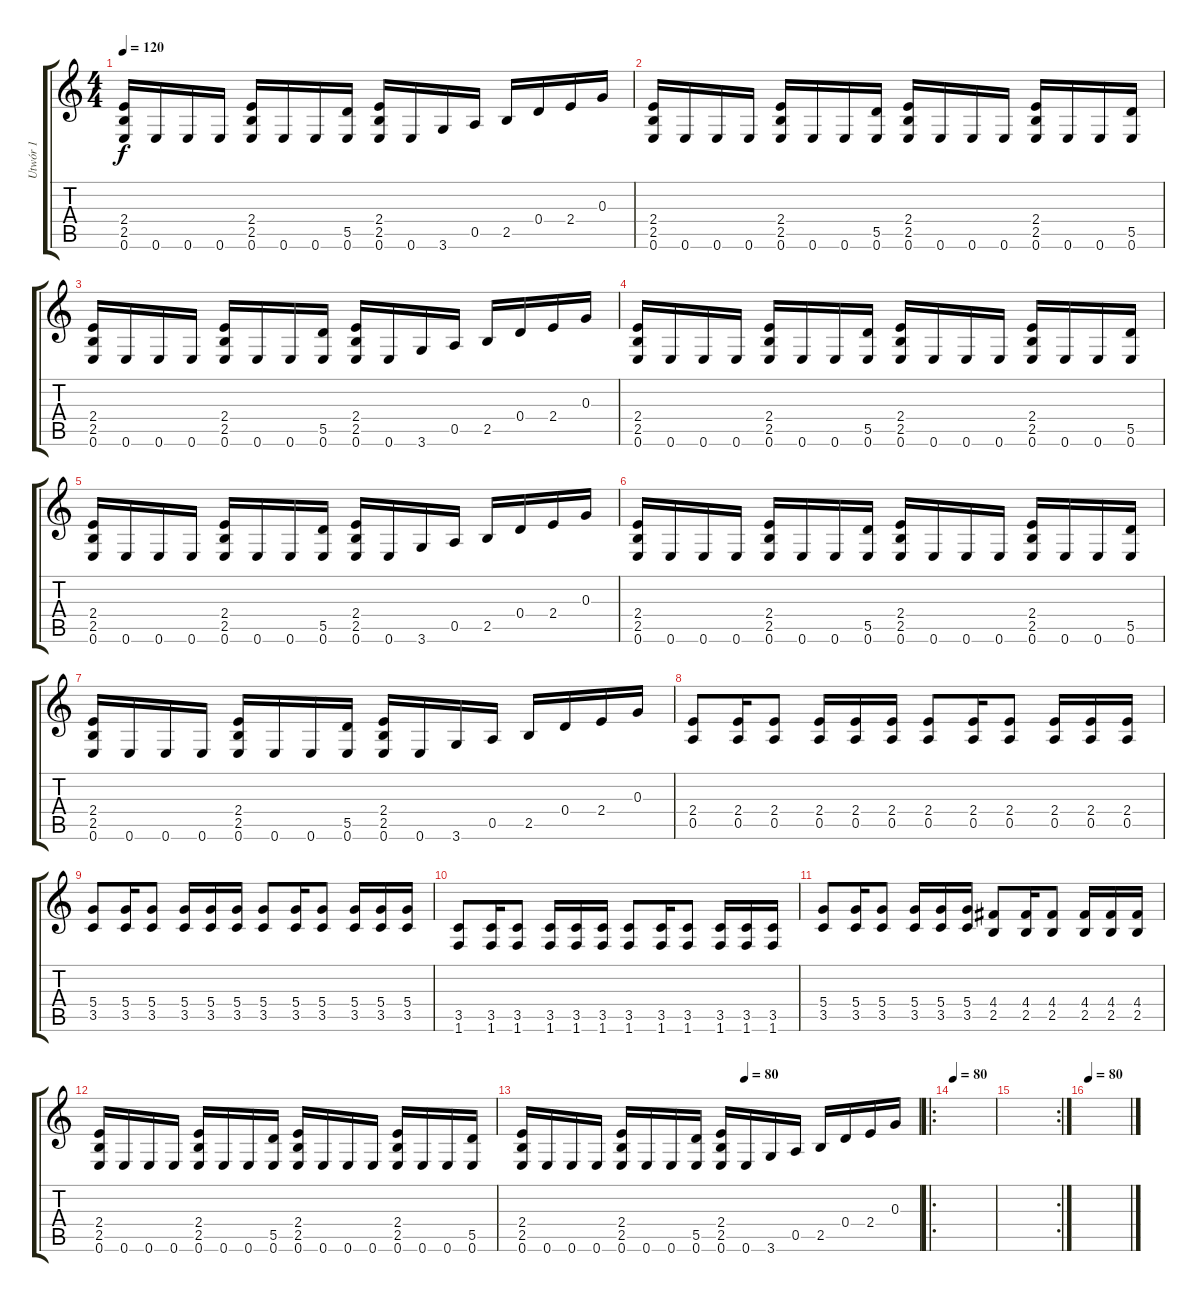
\track ("Utwór 1" "Utwór 1") {instrument distortionguitar}
\staff {score tabs}
\tuning (E4 B3 G3 D3 A2 E2) {hide}
\ts (4 4)
\tempo 120
\clef g2
\ks c
(2.4 2.5 0.6).16{dy f} 0.6.16 0.6.16 0.6.16 (2.4 2.5 0.6).16 0.6.16 0.6.16 (5.5 0.6).16 (2.4 2.5 0.6).16 0.6.16 3.6.16 0.5.16 2.5.16 0.4.16 2.4.16 0.3.16 |
(2.4 2.5 0.6).16 0.6.16 0.6.16 0.6.16 (2.4 2.5 0.6).16 0.6.16 0.6.16 (5.5 0.6).16 (2.4 2.5 0.6).16 0.6.16 0.6.16 0.6.16 (2.4 2.5 0.6).16 0.6.16 0.6.16 (5.5 0.6).16 |
(2.4 2.5 0.6).16 0.6.16 0.6.16 0.6.16 (2.4 2.5 0.6).16 0.6.16 0.6.16 (5.5 0.6).16 (2.4 2.5 0.6).16 0.6.16 3.6.16 0.5.16 2.5.16 0.4.16 2.4.16 0.3.16 |
(2.4 2.5 0.6).16 0.6.16 0.6.16 0.6.16 (2.4 2.5 0.6).16 0.6.16 0.6.16 (5.5 0.6).16 (2.4 2.5 0.6).16 0.6.16 0.6.16 0.6.16 (2.4 2.5 0.6).16 0.6.16 0.6.16 (5.5 0.6).16 |
(2.4 2.5 0.6).16 0.6.16 0.6.16 0.6.16 (2.4 2.5 0.6).16 0.6.16 0.6.16 (5.5 0.6).16 (2.4 2.5 0.6).16 0.6.16 3.6.16 0.5.16 2.5.16 0.4.16 2.4.16 0.3.16 |
(2.4 2.5 0.6).16 0.6.16 0.6.16 0.6.16 (2.4 2.5 0.6).16 0.6.16 0.6.16 (5.5 0.6).16 (2.4 2.5 0.6).16 0.6.16 0.6.16 0.6.16 (2.4 2.5 0.6).16 0.6.16 0.6.16 (5.5 0.6).16 |
(2.4 2.5 0.6).16 0.6.16 0.6.16 0.6.16 (2.4 2.5 0.6).16 0.6.16 0.6.16 (5.5 0.6).16 (2.4 2.5 0.6).16 0.6.16 3.6.16 0.5.16 2.5.16 0.4.16 2.4.16 0.3.16 |
(2.4 0.5).8 (2.4 0.5).16 (2.4 0.5).8 (2.4 0.5).16 (2.4 0.5).16 (2.4 0.5).16 (2.4 0.5).8 (2.4 0.5).16 (2.4 0.5).8 (2.4 0.5).16 (2.4 0.5).16 (2.4 0.5).16 |
(5.4 3.5).8 (5.4 3.5).16 (5.4 3.5).8 (5.4 3.5).16 (5.4 3.5).16 (5.4 3.5).16 (5.4 3.5).8 (5.4 3.5).16 (5.4 3.5).8 (5.4 3.5).16 (5.4 3.5).16 (5.4 3.5).16 |
(3.5 1.6).8 (3.5 1.6).16 (3.5 1.6).8 (3.5 1.6).16 (3.5 1.6).16 (3.5 1.6).16 (3.5 1.6).8 (3.5 1.6).16 (3.5 1.6).8 (3.5 1.6).16 (3.5 1.6).16 (3.5 1.6).16 |
(5.4 3.5).8 (5.4 3.5).16 (5.4 3.5).8 (5.4 3.5).16 (5.4 3.5).16 (5.4 3.5).16 (4.4 2.5).8 (4.4 2.5).16 (4.4 2.5).8 (4.4 2.5).16 (4.4 2.5).16 (4.4 2.5).16 |
(2.4 2.5 0.6).16 0.6.16 0.6.16 0.6.16 (2.4 2.5 0.6).16 0.6.16 0.6.16 (5.5 0.6).16 (2.4 2.5 0.6).16 0.6.16 0.6.16 0.6.16 (2.4 2.5 0.6).16 0.6.16 0.6.16 (5.5 0.6).16 |
\tempo (80 0.5625)
(2.4 2.5 0.6).16 0.6.16 0.6.16 0.6.16 (2.4 2.5 0.6).16 0.6.16 0.6.16 (5.5 0.6).16 (2.4 2.5 0.6).16 0.6.16 3.6.16 0.5.16 2.5.16 0.4.16 2.4.16 0.3.16 |
\ro
\tempo 80
|
\rc 2
|
\tempo 80
